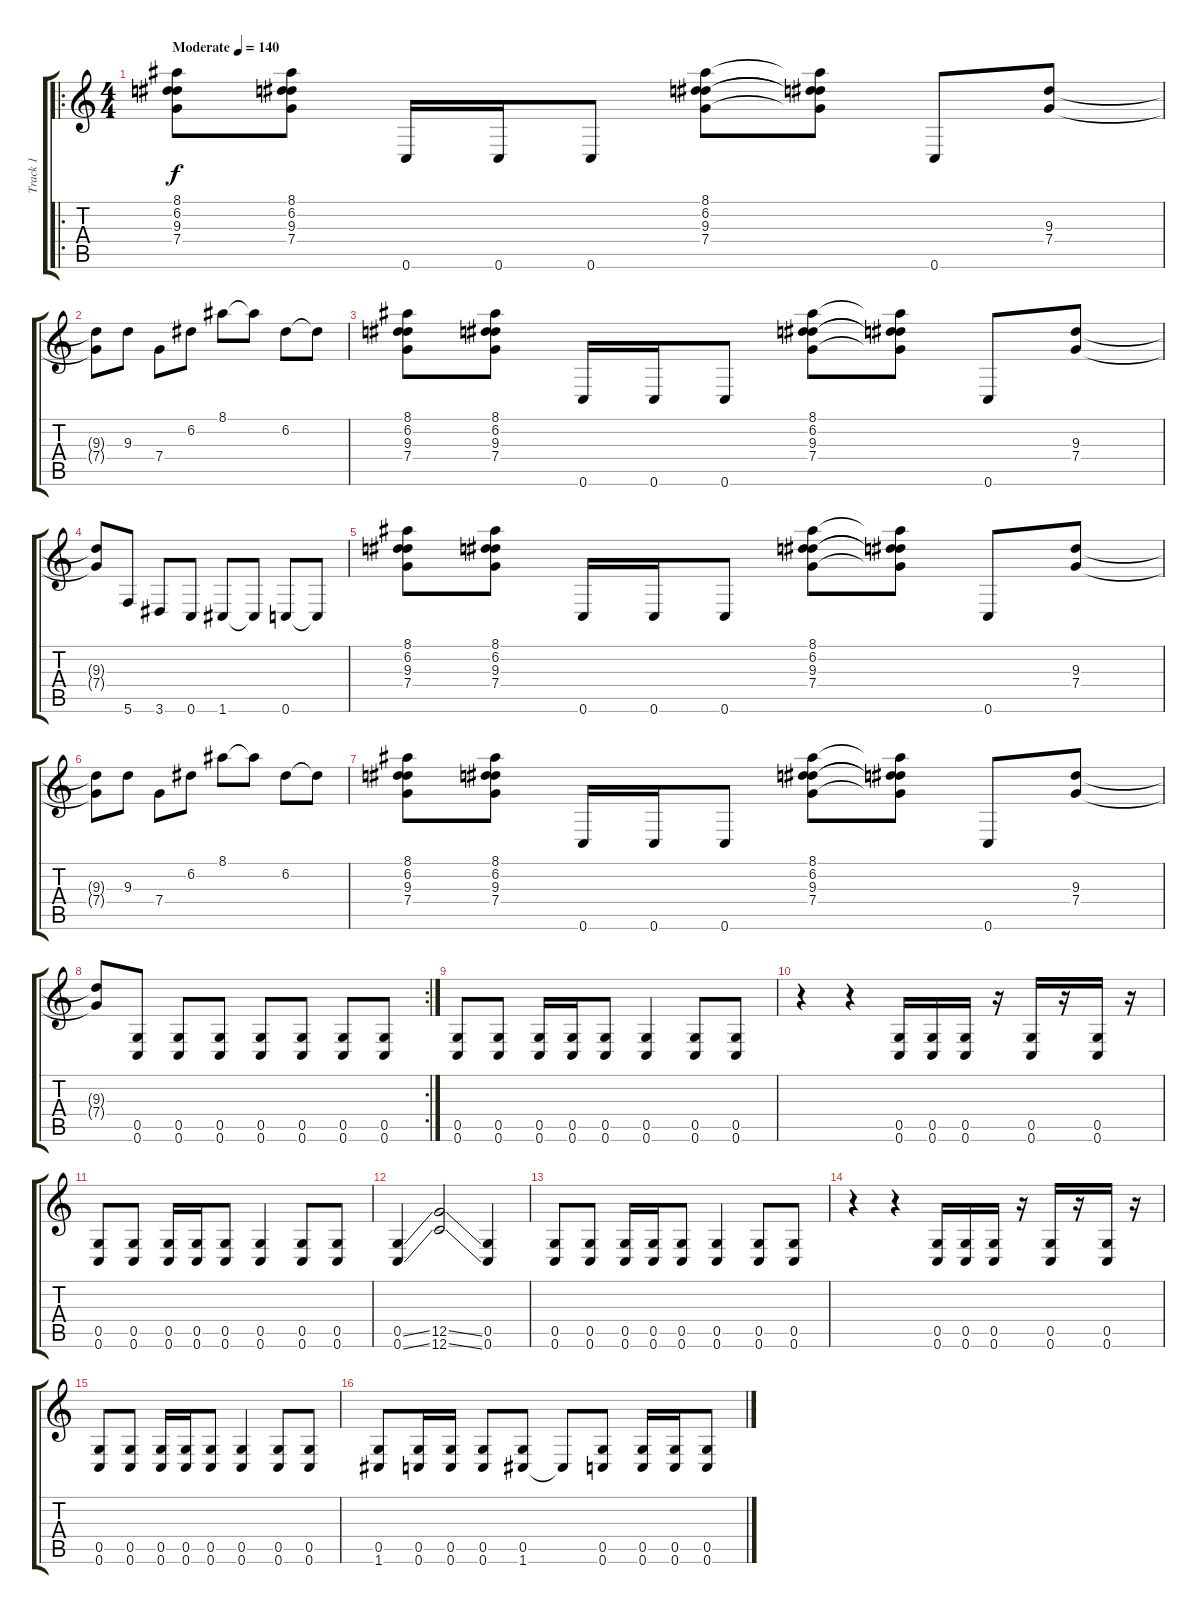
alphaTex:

\track ("Track 1" "Track 1") {instrument distortionguitar}
\staff {score tabs}
\tuning (D4 A3 F3 C3 G2 C2) {hide}
\ro
\ts (4 4)
\tempo (140 "Moderate")
\clef g2
\ks c
(8.1 6.2 9.3 7.4).8{dy f instrument distortionguitar} (8.1 6.2 9.3 7.4).8 0.6.16 0.6.16 0.6.8 (8.1 6.2 9.3 7.4).8 (8.1{t} 6.2{t} 9.3{t} 7.4{t}).8 0.6.8 (9.3 7.4).8 |
(9.3{t} 7.4{t}).8 9.3.8 7.4.8 6.2.8 8.1.8 8.1{t}.8 6.2.8 6.2{t}.8 |
(8.1 6.2 9.3 7.4).8 (8.1 6.2 9.3 7.4).8 0.6.16 0.6.16 0.6.8 (8.1 6.2 9.3 7.4).8 (8.1{t} 6.2{t} 9.3{t} 7.4{t}).8 0.6.8 (9.3 7.4).8 |
(9.3{t} 7.4{t}).8 5.6.8 3.6.8 0.6.8 1.6.8 1.6{t}.8 0.6.8 0.6{t}.8 |
(8.1 6.2 9.3 7.4).8 (8.1 6.2 9.3 7.4).8 0.6.16 0.6.16 0.6.8 (8.1 6.2 9.3 7.4).8 (8.1{t} 6.2{t} 9.3{t} 7.4{t}).8 0.6.8 (9.3 7.4).8 |
(9.3{t} 7.4{t}).8 9.3.8 7.4.8 6.2.8 8.1.8 8.1{t}.8 6.2.8 6.2{t}.8 |
(8.1 6.2 9.3 7.4).8 (8.1 6.2 9.3 7.4).8 0.6.16 0.6.16 0.6.8 (8.1 6.2 9.3 7.4).8 (8.1{t} 6.2{t} 9.3{t} 7.4{t}).8 0.6.8 (9.3 7.4).8 |
\rc 2
(9.3{t} 7.4{t}).8 (0.5 0.6).8 (0.5 0.6).8 (0.5 0.6).8 (0.5 0.6).8 (0.5 0.6).8 (0.5 0.6).8 (0.5 0.6).8 |
(0.5 0.6).8 (0.5 0.6).8 (0.5 0.6).16 (0.5 0.6).16 (0.5 0.6).8 (0.5 0.6).4 (0.5 0.6).8 (0.5 0.6).8 |
r.4 r.4 (0.5 0.6).16 (0.5 0.6).16 (0.5 0.6).16 r.16 (0.5 0.6).16 r.16 (0.5 0.6).16 r.16 |
(0.5 0.6).8 (0.5 0.6).8 (0.5 0.6).16 (0.5 0.6).16 (0.5 0.6).8 (0.5 0.6).4 (0.5 0.6).8 (0.5 0.6).8 |
(0.5{ss} 0.6{ss}).4 (12.5{ss} 12.6{ss}).2 (0.5 0.6).4 |
(0.5 0.6).8 (0.5 0.6).8 (0.5 0.6).16 (0.5 0.6).16 (0.5 0.6).8 (0.5 0.6).4 (0.5 0.6).8 (0.5 0.6).8 |
r.4 r.4 (0.5 0.6).16 (0.5 0.6).16 (0.5 0.6).16 r.16 (0.5 0.6).16 r.16 (0.5 0.6).16 r.16 |
(0.5 0.6).8 (0.5 0.6).8 (0.5 0.6).16 (0.5 0.6).16 (0.5 0.6).8 (0.5 0.6).4 (0.5 0.6).8 (0.5 0.6).8 |
(0.5 1.6).8 (0.5 0.6).16 (0.5 0.6).16 (0.5 0.6).8 (0.5 1.6).8 1.6{t}.8 (0.5 0.6).8 (0.5 0.6).16 (0.5 0.6).16 (0.5 0.6).8
